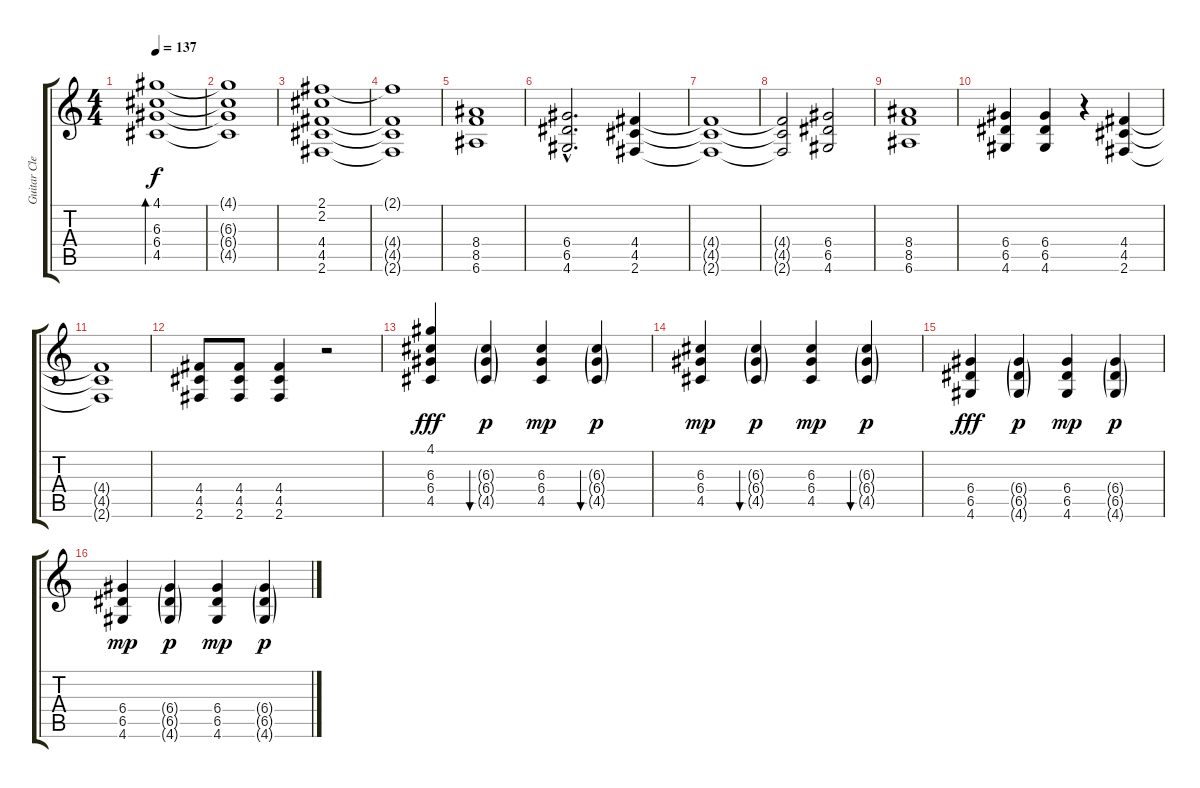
\track ("Guitar Clean" "Guitar Cle") {instrument electricguitarclean}
\staff {score tabs}
\tuning (E4 B3 G3 D3 A2 E2) {hide}
\ts (4 4)
\tempo 137
\clef g2
\ks c
(4.1 6.3 6.4 4.5).1{bd 60 dy f} |
(4.1{t} 6.3{t} 6.4{t} 4.5{t}).1 |
(2.1 2.2 4.4 4.5 2.6).1 |
(2.1{t} 4.4{t} 4.5{t} 2.6{t}).1 |
(8.4 8.5 6.6).1 |
(6.4{hac} 6.5{hac} 4.6{hac}).2{d} (4.4 4.5 2.6).4 |
(4.4{t} 4.5{t} 2.6{t}).1 |
(4.4{t} 4.5{t} 2.6{t}).2 (6.4 6.5 4.6).2 |
(8.4 8.5 6.6).1 |
(6.4 6.5 4.6).4 (6.4 6.5 4.6).4 r.4 (4.4 4.5 2.6).4 |
(4.4{t} 4.5{t} 2.6{t}).1 |
(4.4 4.5 2.6).8 (4.4 4.5 2.6).8 (4.4 4.5 2.6).4 r.2 |
(4.1 6.3 6.4 4.5).4{dy fff} (6.3{g} 6.4{g} 4.5{g}).4{bu 30 dy p} (6.3 6.4 4.5).4{dy mp} (6.3{g} 6.4{g} 4.5{g}).4{bu 30 dy p} |
(6.3 6.4 4.5).4{dy mp} (6.3{g} 6.4{g} 4.5{g}).4{bu 30 dy p} (6.3 6.4 4.5).4{dy mp} (6.3{g} 6.4{g} 4.5{g}).4{bu 30 dy p} |
(6.4 6.5 4.6).4{dy fff} (6.4{g} 6.5{g} 4.6{g}).4{dy p} (6.4 6.5 4.6).4{dy mp} (6.4{g} 6.5{g} 4.6{g}).4{dy p} |
(6.4 6.5 4.6).4{dy mp} (6.4{g} 6.5{g} 4.6{g}).4{dy p} (6.4 6.5 4.6).4{dy mp} (6.4{g} 6.5{g} 4.6{g}).4{dy p}
